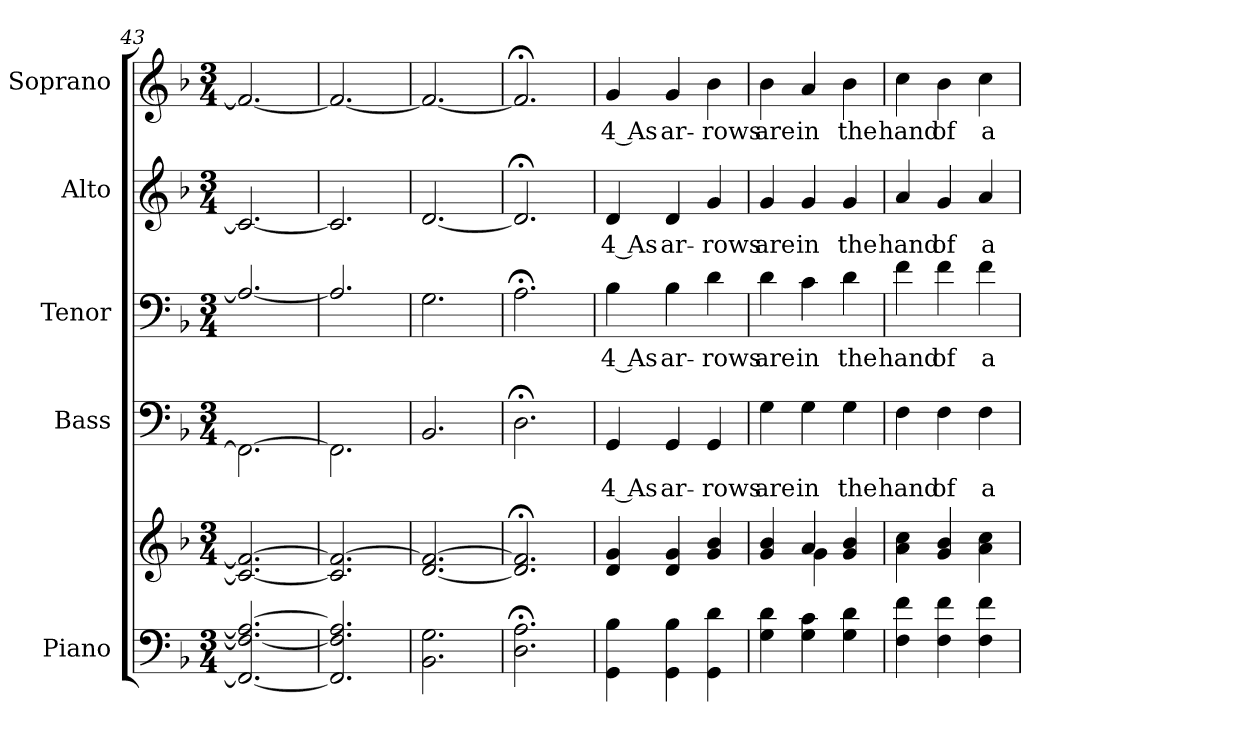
**kern	**kern	**kern	**text	**kern	**text	**kern	**text	**kern	**text
*part5	*part5	*part4	*part4	*part3	*part3	*part2	*part2	*part1	*part1
*staff6	*staff5	*staff4	*staff4	*staff3	*staff3	*staff2	*staff2	*staff1	*staff1
*I"Piano	*	*I"Bass	*	*I"Tenor	*	*I"Alto	*	*I"Soprano	*
*I'Pno.	*	*I'B.	*	*I'T.	*	*I'A.	*	*I'S.	*
*clefF4	*clefG2	*clefF4	*	*clefF4	*	*clefG2	*	*clefG2	*
*k[b-]	*k[b-]	*k[b-]	*	*k[b-]	*	*k[b-]	*	*k[b-]	*
*F:	*F:	*F:	*	*F:	*	*F:	*	*F:	*
*M3/4	*M3/4	*M3/4	*	*M3/4	*	*M3/4	*	*M3/4	*
=43	=43	=43	=43	=43	=43	=43	=43	=43	=43
2.FFi/_< 2.Fi_< 2.Ai_>	2.ci/_< 2.fi_>	2.FFi\_>	.	2.Ai/_<	.	2.ci/_<	.	2.fi/_<	.
=44	=44	=44	=44	=44	=44	=44	=44	=44	=44
2.FFi/] 2.Fi] 2.Ai]	2.ci/] 2.fi_>	2.FFi\]	.	2.Ai/]	.	2.ci/]	.	2.fi/_<	.
=45	=45	=45	=45	=45	=45	=45	=45	=45	=45
2.BB-i\ 2.Gi	[<2.di/ 2.fi_>	2.BB-i/	.	2.Gi\	.	[<2.di/	.	2.fi/_<	.
!!LO:PB:g=z
=46	=46	=46	=46	=46	=46	=46	=46	=46	=46
2.Di\; 2.Ai;	2.di/]; 2.fi];	2.D;i\	.	2.A;i\	.	2.d;i/]	.	2.f;i/]	.
=47	=47	=47	=47	=47	=47	=47	=47	=47	=47
!	!	!	!LO:LY:b:color=#000000	!	!	!	!	!	!
!	!	!	!	!	!LO:LY:b:color=#000000	!	!	!	!
!	!	!	!	!	!	!	!LO:LY:b:color=#000000	!	!
!	!	!	!	!	!	!	!	!	!LO:LY:b:color=#000000
4GGi\ 4B-i	4di/ 4gi	4GGi/	4 As	4B-i\	4 As	4di/	4 As	4gi/	4 As
!	!	!	!LO:LY:b:color=#000000	!	!	!	!	!	!
!	!	!	!	!	!LO:LY:b:color=#000000	!	!	!	!
!	!	!	!	!	!	!	!LO:LY:b:color=#000000	!	!
!	!	!	!	!	!	!	!	!	!LO:LY:b:color=#000000
4GGi\ 4B-i	4di/ 4gi	4GGi/	ar-	4B-i\	ar-	4di/	ar-	4gi/	ar-
!	!	!	!LO:LY:b:color=#000000	!	!	!	!	!	!
!	!	!	!	!	!LO:LY:b:color=#000000	!	!	!	!
!	!	!	!	!	!	!	!LO:LY:b:color=#000000	!	!
!	!	!	!	!	!	!	!	!	!LO:LY:b:color=#000000
4GGi\ 4di	4gi/ 4b-i	4GGi/	-rows	4di\	-rows	4gi/	-rows	4b-i\	-rows
=48	=48	=48	=48	=48	=48	=48	=48	=48	=48
*	*^	*	*	*	*	*	*	*	*
!	!	!	!	!LO:LY:b:color=#000000	!	!	!	!	!	!
!	!	!	!	!	!	!LO:LY:b:color=#000000	!	!	!	!
!	!	!	!	!	!	!	!	!LO:LY:b:color=#000000	!	!
!	!	!	!	!	!	!	!	!	!	!LO:LY:b:color=#000000
4Gi\ 4di	4gi/ 4b-i	4ryy	4Gi\	are	4di\	are	4gi/	are	4b-i\	are
!	!	!	!	!LO:LY:b:color=#000000	!	!	!	!	!	!
!	!	!	!	!	!	!LO:LY:b:color=#000000	!	!	!	!
!	!	!	!	!	!	!	!	!LO:LY:b:color=#000000	!	!
!	!	!	!	!	!	!	!	!	!	!LO:LY:b:color=#000000
4Gi\ 4ci	4ai/	4gi\	4Gi\	in	4ci\	in	4gi/	in	4ai/	in
!	!	!	!	!LO:LY:b:color=#000000	!	!	!	!	!	!
!	!	!	!	!	!	!LO:LY:b:color=#000000	!	!	!	!
!	!	!	!	!	!	!	!	!LO:LY:b:color=#000000	!	!
!	!	!	!	!	!	!	!	!	!	!LO:LY:b:color=#000000
4Gi\ 4di	4gi/ 4b-i	4ryy	4Gi\	the	4di\	the	4gi/	the	4b-i\	the
*	*v	*v	*	*	*	*	*	*	*	*
=49	=49	=49	=49	=49	=49	=49	=49	=49	=49
*	*^	*	*	*	*	*	*	*	*
!	!	!	!	!LO:LY:b:color=#000000	!	!	!	!	!	!
*	*v	*v	*	*	*	*	*	*	*	*
*	*^	*	*	*	*	*	*	*	*
!	!	!	!	!	!	!LO:LY:b:color=#000000	!	!	!	!
*	*v	*v	*	*	*	*	*	*	*	*
*	*^	*	*	*	*	*	*	*	*
!	!	!	!	!	!	!	!	!LO:LY:b:color=#000000	!	!
*	*v	*v	*	*	*	*	*	*	*	*
*	*^	*	*	*	*	*	*	*	*
!	!	!	!	!	!	!	!	!	!	!LO:LY:b:color=#000000
*	*v	*v	*	*	*	*	*	*	*	*
4Fi\ 4fi	4ai\ 4cci	4Fi\	hand	4fi\	hand	4ai/	hand	4cci\	hand
!	!	!	!LO:LY:b:color=#000000	!	!	!	!	!	!
!	!	!	!	!	!LO:LY:b:color=#000000	!	!	!	!
!	!	!	!	!	!	!	!LO:LY:b:color=#000000	!	!
!	!	!	!	!	!	!	!	!	!LO:LY:b:color=#000000
4Fi\ 4fi	4gi/ 4b-i	4Fi\	of	4fi\	of	4gi/	of	4b-i\	of
!	!	!	!LO:LY:b:color=#000000	!	!	!	!	!	!
!	!	!	!	!	!LO:LY:b:color=#000000	!	!	!	!
!	!	!	!	!	!	!	!LO:LY:b:color=#000000	!	!
!	!	!	!	!	!	!	!	!	!LO:LY:b:color=#000000
4Fi\ 4fi	4ai\ 4cci	4Fi\	a	4fi\	a	4ai/	a	4cci\	a
=	=	=	=	=	=	=	=	=	=
*-	*-	*-	*-	*-	*-	*-	*-	*-	*-
